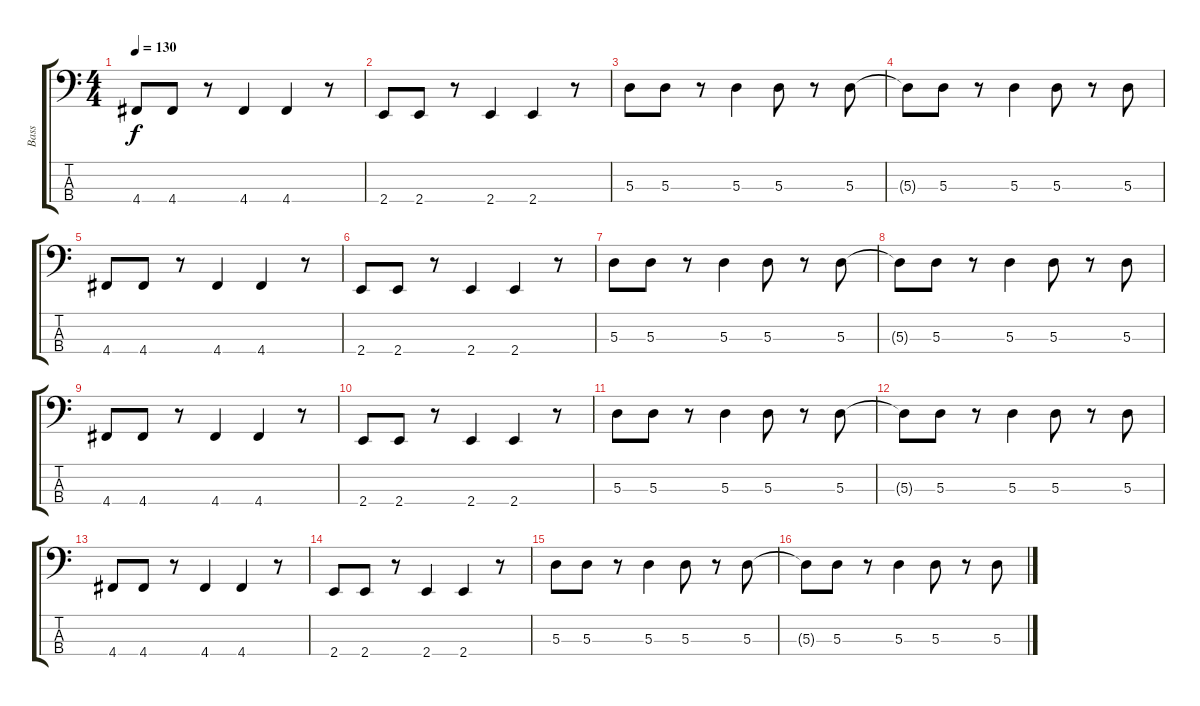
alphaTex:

\track ("Bass" "Bass") {instrument slapbass1}
\staff {score tabs}
\tuning (G2 D2 A1 D1) {hide}
\ts (4 4)
\tempo 130
\clef f4
\ks c
4.4.8{dy f} 4.4.8 r.8 4.4.4 4.4.4 r.8 |
2.4.8 2.4.8 r.8 2.4.4 2.4.4 r.8 |
5.3.8 5.3.8 r.8 5.3.4 5.3.8 r.8 5.3.8 |
5.3{t}.8 5.3.8 r.8 5.3.4 5.3.8 r.8 5.3.8 |
4.4.8 4.4.8 r.8 4.4.4 4.4.4 r.8 |
2.4.8 2.4.8 r.8 2.4.4 2.4.4 r.8 |
5.3.8 5.3.8 r.8 5.3.4 5.3.8 r.8 5.3.8 |
5.3{t}.8 5.3.8 r.8 5.3.4 5.3.8 r.8 5.3.8 |
4.4.8 4.4.8 r.8 4.4.4 4.4.4 r.8 |
2.4.8 2.4.8 r.8 2.4.4 2.4.4 r.8 |
5.3.8 5.3.8 r.8 5.3.4 5.3.8 r.8 5.3.8 |
5.3{t}.8 5.3.8 r.8 5.3.4 5.3.8 r.8 5.3.8 |
4.4.8 4.4.8 r.8 4.4.4 4.4.4 r.8 |
2.4.8 2.4.8 r.8 2.4.4 2.4.4 r.8 |
5.3.8 5.3.8 r.8 5.3.4 5.3.8 r.8 5.3.8 |
5.3{t}.8 5.3.8 r.8 5.3.4 5.3.8 r.8 5.3.8
